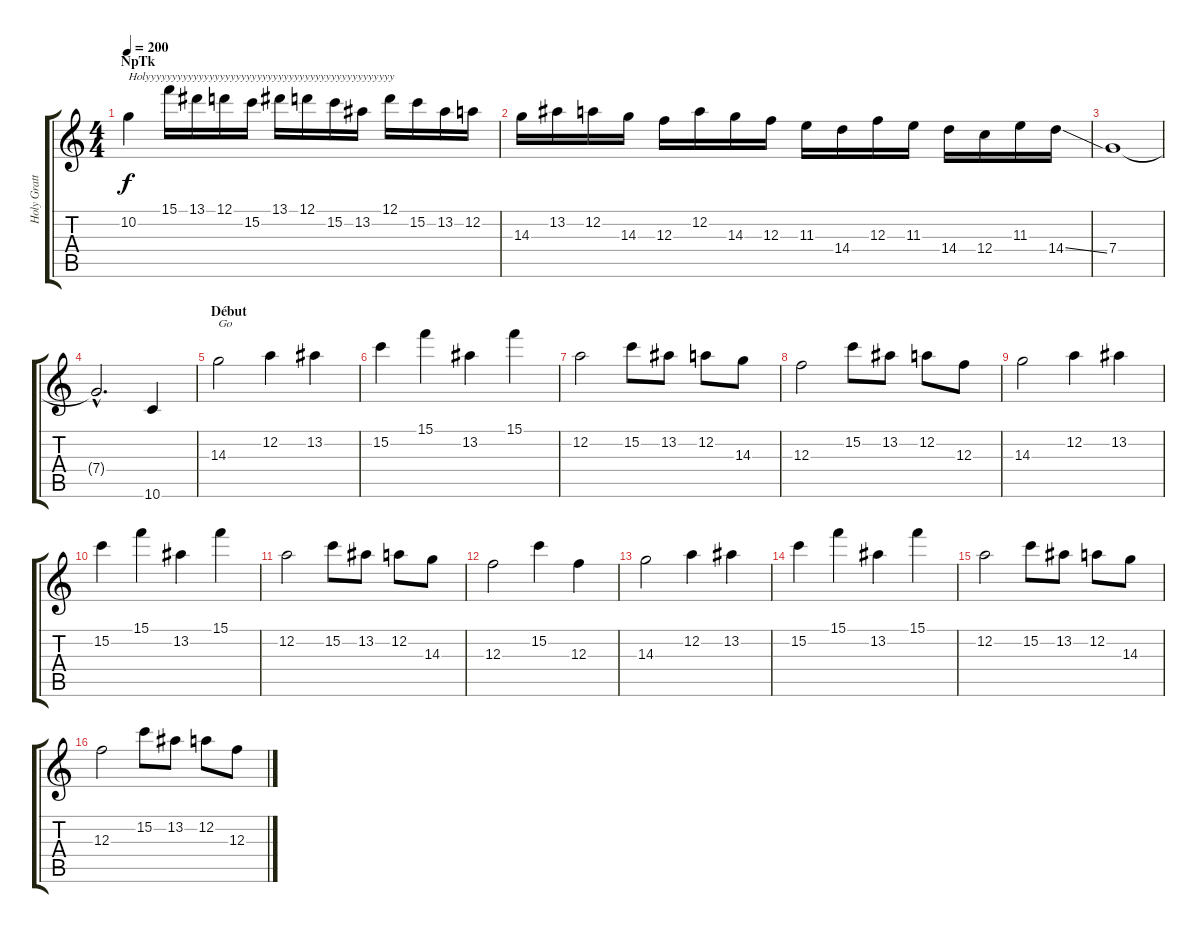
\track ("Holy Gratte 1" "Holy Gratt") {instrument distortionguitar}
\staff {score tabs}
\tuning (D4 A3 F3 C3 G2 D2) {hide}
\ts (4 4)
\section ("" "NpTk")
\tempo 200
\clef g2
\ks c
10.2.4{txt "Holyyyyyyyyyyyyyyyyyyyyyyyyyyyyyyyyyyyyyyyyyyyyyyy" dy f instrument distortionguitar} 15.1.16 13.1.16 12.1.16 15.2.16 13.1.16 12.1.16 15.2.16 13.2.16 12.1.16 15.2.16 13.2.16 12.2.16 |
14.3.16 13.2.16 12.2.16 14.3.16 12.3.16 12.2.16 14.3.16 12.3.16 11.3.16 14.4.16 12.3.16 11.3.16 14.4.16 12.4.16 11.3.16 14.4{ss}.16 |
7.4.1 |
7.4{hac t}.2{d} 10.6.4 |
\section ("" "Début")
14.3.2{txt "Go"} 12.2.4 13.2.4 |
15.2.4 15.1.4 13.2.4 15.1.4 |
12.2.2 15.2.8 13.2.8 12.2.8 14.3.8 |
12.3.2 15.2.8 13.2.8 12.2.8 12.3.8 |
14.3.2 12.2.4 13.2.4 |
15.2.4 15.1.4 13.2.4 15.1.4 |
12.2.2 15.2.8 13.2.8 12.2.8 14.3.8 |
12.3.2 15.2.4 12.3.4 |
14.3.2 12.2.4 13.2.4 |
15.2.4 15.1.4 13.2.4 15.1.4 |
12.2.2 15.2.8 13.2.8 12.2.8 14.3.8 |
12.3.2 15.2.8 13.2.8 12.2.8 12.3.8
